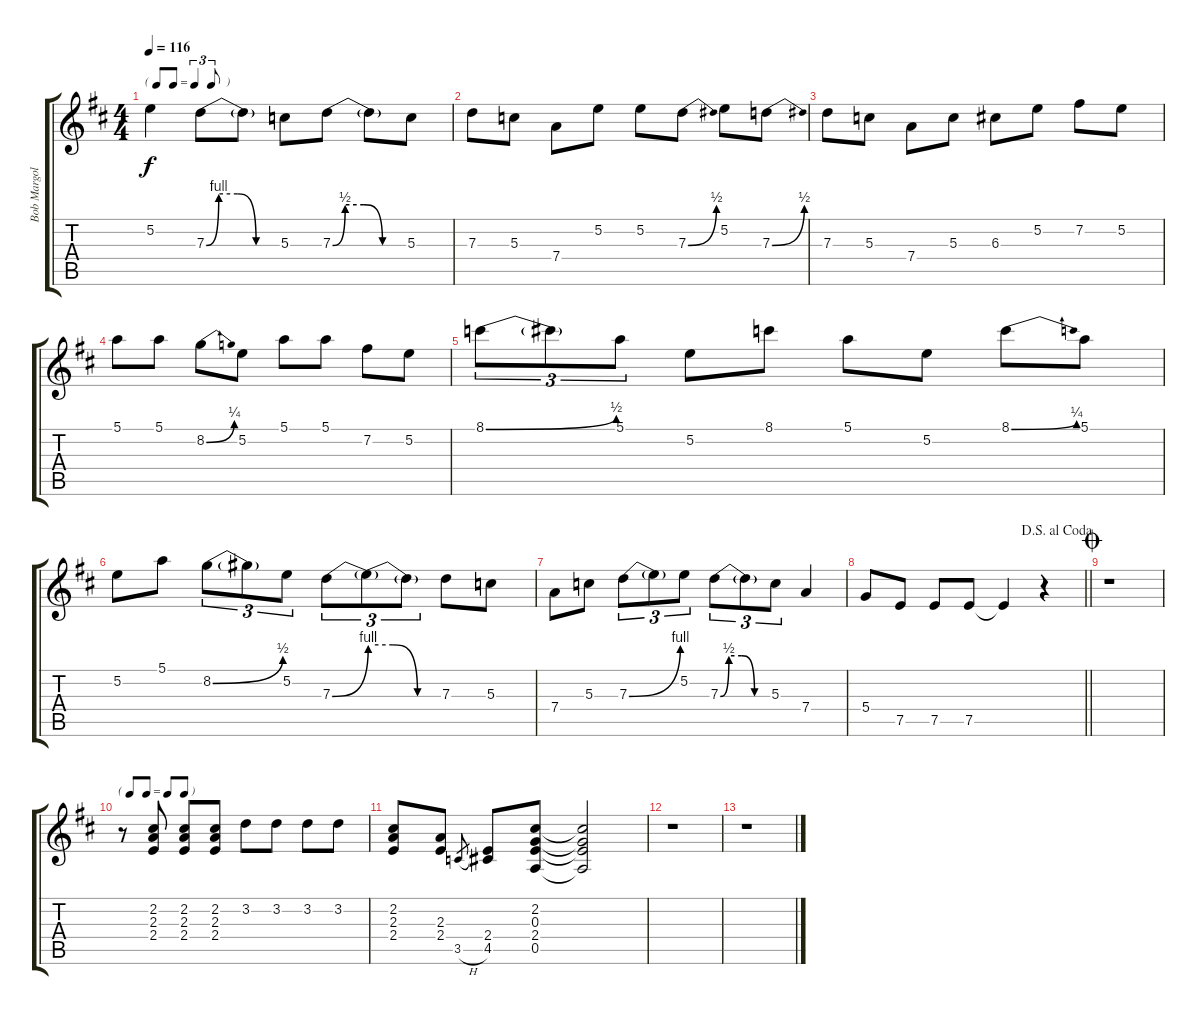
\track ("Bob Margolin - Electric Guitar" "Bob Margol") {instrument electricguitarclean}
\staff {score tabs}
\tuning (E4 B3 G3 D3 A2 E2) {hide}
\ts (4 4)
\tf triplet8th
\tempo 116
\clef g2
\ks d
5.2.4{dy f} 7.3{be (custom 0 0 10 4 25 4 40 0 60 0)}.8 7.3{t}.8 5.3.8 7.3{be (custom 0 0 10 2 25 2 40 0 60 0)}.8 7.3{t}.8 5.3.8 |
7.3.8 5.3.8 7.4.8 5.2.8 5.2.8 7.3{be (bend 0 0 60 2)}.8 5.2.8 7.3{be (bend 0 0 60 2)}.8 |
7.3.8 5.3.8 7.4.8 5.3.8 6.3.8 5.2.8 7.2.8 5.2.8 |
5.1.8 5.1.8 8.2{be (bend 0 0 60 1)}.8 5.2.8 5.1.8 5.1.8 7.2.8 5.2.8 |
8.1{be (bend 0 0 60 2)}.8{tu (3 2)} 8.1{t}.8{tu (3 2)} 5.1.8{tu (3 2)} 5.2.8 8.1.8 5.1.8 5.2.8 8.1{be (bend 0 0 60 1)}.8 5.1.8 |
5.2.8 5.1.8 8.2{be (bend 0 0 60 2)}.8{tu (3 2)} 8.2{t}.8{tu (3 2)} 5.2.8{tu (3 2)} 7.3{be (bend 0 0 60 4)}.8{tu (3 2)} 7.3{be (custom 0 4 20 4 40 0 60 0) t}.8{tu (3 2)} 7.3{t}.8{tu (3 2)} 7.3.8 5.3.8 |
7.4.8 5.3.8 7.3{be (bend 0 0 60 4)}.8{tu (3 2)} 7.3{t}.8{tu (3 2)} 5.2.8{tu (3 2)} 7.3{be (custom 0 0 10 2 25 2 40 0 60 0)}.8{tu (3 2)} 7.3{t}.8{tu (3 2)} 5.3.8{tu (3 2)} 7.4.4 |
\jump dalsegnoalcoda
\barLineRight lightlight
5.4.8 7.5.8 7.5.8 7.5.8 7.5{t}.4 r.4 |
\jump coda
r.1 |
\tf none
r.8 (2.2 2.3 2.4).8 (2.2 2.3 2.4).8 (2.2 2.3 2.4).8 3.2.8 3.2.8 3.2.8 3.2.8 |
(2.2 2.3 2.4).8 (2.3 2.4).8 3.5{h}.8{gr} (2.4 4.5).8 (2.2 0.3 2.4 0.5).8 (2.2{t} 0.3{t} 2.4{t} 0.5{t}).2 |
r.1 |
r.1
